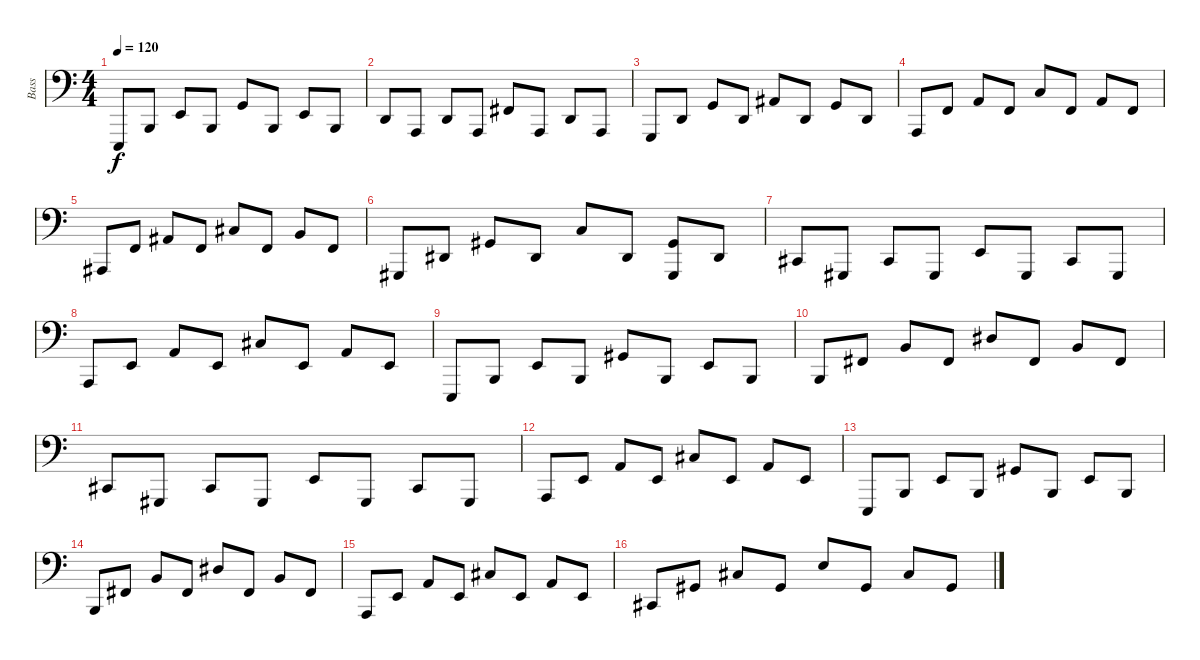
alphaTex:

\track ("Bass" "Bass") {instrument acousticgrandpiano}
\staff {score}
\tuning (G2 D2 A1 E1) {hide}
\ts (4 4)
\tempo 120
\clef f4
\ks c
0.4.8{dy f} 2.3.8 2.2.8 2.3.8 0.1.8 2.3.8 2.2.8 2.3.8 |
0.2.8 0.3.8 0.2.8 0.3.8 4.2.8 0.3.8 0.2.8 0.3.8 |
3.4.8 0.2.8 0.1.8 0.2.8 3.1.8 0.2.8 0.1.8 0.2.8 |
0.3.8 3.2.8 2.1.8 3.2.8 5.1.8 3.2.8 2.1.8 3.2.8 |
1.3.8 3.2.8 3.1.8 3.2.8 6.1.8 3.2.8 4.1.8 3.2.8 |
4.4.8 1.2.8 1.1.8 1.2.8 5.1.8 1.2.8 (1.1 4.4).8 1.2.8 |
4.3.8 4.4.8 4.3.8 4.4.8 2.2.8 4.4.8 4.3.8 4.4.8 |
0.3.8 2.2.8 2.1.8 2.2.8 11.2.8 2.2.8 2.1.8 2.2.8 |
0.4.8 2.3.8 2.2.8 2.3.8 6.2.8 2.3.8 2.2.8 2.3.8 |
2.3.8 9.3.8 4.1.8 4.2.8 13.2.8 9.3.8 4.1.8 9.3.8 |
9.4.8 4.4.8 4.3.8 4.4.8 2.2.8 4.4.8 4.3.8 4.4.8 |
0.3.8 2.2.8 2.1.8 2.2.8 11.2.8 2.2.8 2.1.8 2.2.8 |
0.4.8 2.3.8 2.2.8 2.3.8 6.2.8 2.3.8 2.2.8 2.3.8 |
2.3.8 9.3.8 4.1.8 4.2.8 13.2.8 9.3.8 4.1.8 9.3.8 |
0.3.8 2.2.8 2.1.8 2.2.8 6.1.8 2.2.8 2.1.8 2.2.8 |
4.3.8 1.1.8 6.1.8 1.1.8 9.1.8 1.1.8 6.1.8 1.1.8
